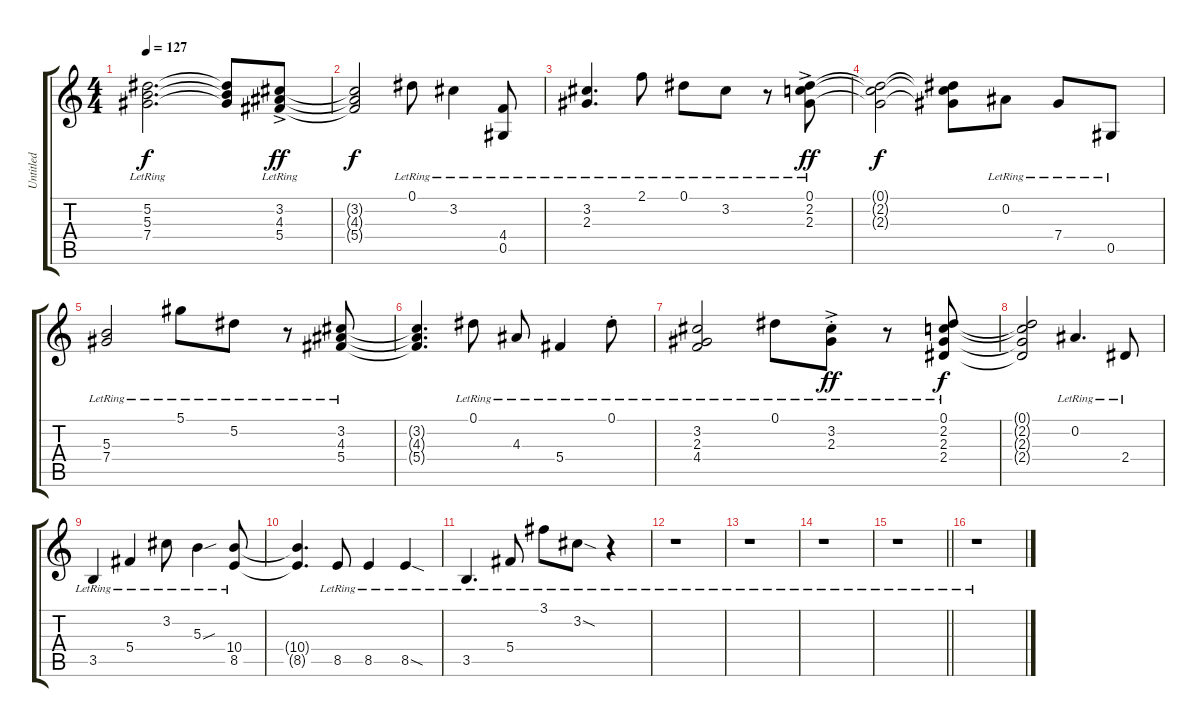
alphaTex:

\track ("Untitled" "Untitled") {instrument electricguitarclean}
\staff {score tabs}
\tuning (Eb4 Bb3 Gb3 Db3 Ab2 Eb2) {hide}
\ts (4 4)
\tempo 127
\clef g2
\ks c
(5.2{lr} 5.3{lr} 7.4{lr}).2{d dy f} (5.2{t} 5.3{t} 7.4{t}).8 (3.2{ac lr} 4.3{ac lr} 5.4{ac lr}).8{dy ff} |
(3.2{t} 4.3{t} 5.4{t}).2{dy f} 0.1{lr}.8 3.2{lr}.4 (4.4{lr} 0.5{lr}).8 |
(3.2{lr} 2.3{lr}).4{d} 2.1{lr}.8 0.1{lr}.8 3.2{lr}.8 r.8 (0.1{ac lr} 2.2{ac lr} 2.3{ac lr}).8{dy ff} |
(0.1{t} 2.2{t} 2.3{t}).2{dy f} (0.1{t} 2.2{t} 2.3{t}).8 0.2{lr}.8 7.4{lr}.8 0.5{lr}.8 |
(5.3{lr} 7.4{lr}).2 5.1{lr}.8 5.2{lr}.8 r.8 (3.2{lr} 4.3{lr} 5.4{lr}).8 |
(3.2{t} 4.3{t} 5.4{t}).4{d} 0.1{lr}.8 4.3{lr}.8 5.4{lr}.4 0.1{st lr}.8 |
(3.2{lr} 2.3{lr} 4.4{lr}).2 0.1{lr}.8 (3.2{ac st lr} 2.3{ac st lr}).8{dy ff} r.8 (0.1{lr} 2.2{lr} 2.3{lr} 2.4{lr}).8{dy f} |
(0.1{t} 2.2{t} 2.3{t} 2.4{t}).2 0.2{lr}.4{d} 2.4{lr}.8 |
3.5{lr}.4 5.4{lr}.4 3.2{lr}.8 5.3{sou lr}.4 (10.4{lr} 8.5{lr}).8 |
(10.4{t} 8.5{t}).4{d} 8.5{lr}.8 8.5{lr}.4 8.5{sod lr}.4 |
3.5{lr}.4{d} 5.4{lr}.8 3.1{lr}.8 3.2{sod lr}.8 r.4 |
r.1 |
r.1 |
r.1 |
\barLineRight lightlight
r.1 |
r.1
